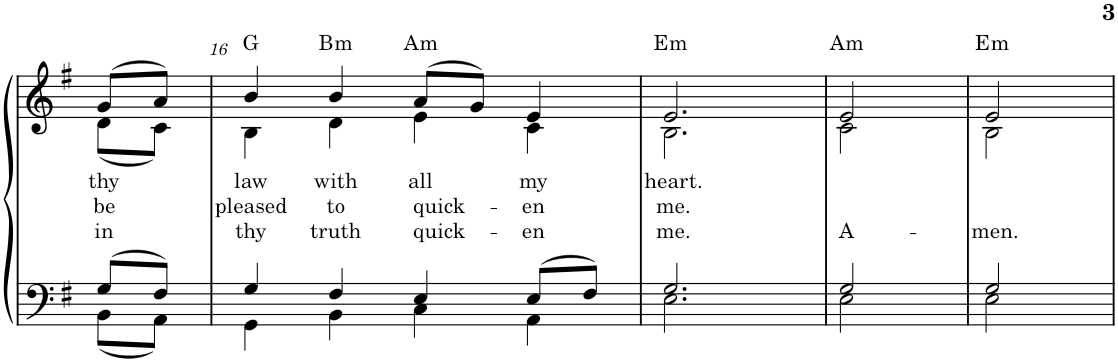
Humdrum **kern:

**kern	**kern	**text	**text	**text	**harte
*part1	*part1	*part1	*part1	*part1	*part1
*staff2	*staff1	*staff1	*staff1	*staff1	*
*I"Choir	*	*	*	*	*
!!LO:PB:g=z
*clefF4	*clefG2	*	*	*	*
*k[f#]	*k[f#]	*	*	*	*
*e:	*e:	*	*	*	*
*M4/4	*M4/4	*	*	*	*
=15X8	=15X8	=15X8	=15X8	=15X8	=15X8
*^	*	*	*	*	*
!	!	!	!LO:LY:b	!LO:LY:b	!LO:LY:b	!
*	*	*^	*	*	*	*
8G/L	8BB\L	(8g/L	(8d\L	thy	be	in	.
8F#/J	8AA\J	8a/J)	8c\J)	.	.	.	.
=16	=16	=16	=16	=16	=16	=16	=16
!	!	!	!	!LO:LY:b	!LO:LY:b	!LO:LY:b	!
4G/	4GG\	4b/	4B\	law	pleased	thy	G:maj
!	!	!	!	!LO:LY:b	!LO:LY:b	!LO:LY:b	!LO:H:kt=m
4F#/	4BB\	4b/	4d\	with	to	truth	B:min
!	!	!	!	!LO:LY:b	!LO:LY:b	!LO:LY:b	!LO:H:kt=m
4E/	4C\	(8a/L	4e\	all	quick-	quick-	A:min
.	.	8g/J)	.	.	.	.	.
!	!	!	!	!LO:LY:b	!LO:LY:b	!LO:LY:b	!
8E/L	4AA\	4e/	4c\	my	-en	-en	.
8F#/J	.	.	.	.	.	.	.
=17	=17	=17	=17	=17	=17	=17	=17
!	!	!	!	!LO:LY:b	!LO:LY:b	!LO:LY:b	!LO:H:kt=m
2.G/	2.E\	2.e/	2.B\	heart.	me.	me.	E:min
=18	=18	=18	=18	=18	=18	=18	=18
!	!	!	!	!	!	!LO:LY:b	!LO:H:kt=m
2G/	2E\	2e/	2c\	.	.	A-	A:min
=19	=19	=19	=19	=19	=19	=19	=19
!	!	!	!	!	!	!LO:LY:b	!LO:H:kt=m
2G/	2E\	2e/	2B\	.	.	-men.	E:min
*v	*v	*	*	*	*	*	*
*	*v	*v	*	*	*	*
=	=	=	=	=	=
*-	*-	*-	*-	*-	*-
